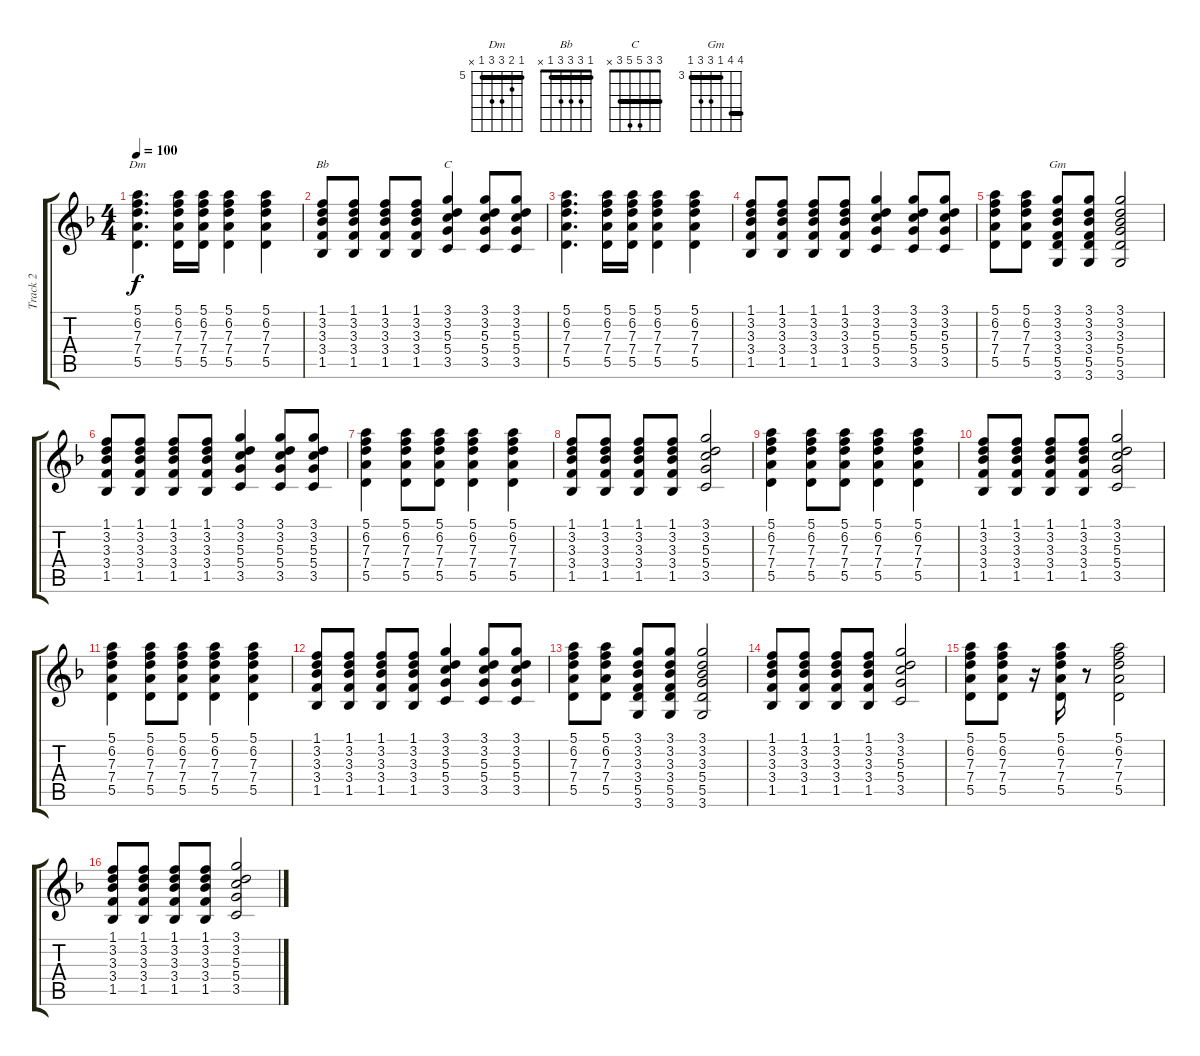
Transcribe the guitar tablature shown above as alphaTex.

\track ("Track 2" "Track 2") {instrument overdrivenguitar}
\staff {score tabs}
\tuning (E4 B3 G3 D3 A2 E2) {hide}
\chord ("Dm" 5 6 7 7 5 x) {firstfret 5 barre 5}
\chord ("Bb" 1 3 3 3 1 x) {barre 1}
\chord ("C" 3 3 5 5 3 x) {barre 3}
\chord ("Gm" 6 6 3 5 5 3) {firstfret 3 barre (3 6)}
\ts (4 4)
\tempo 100
\clef g2
\ks dminor
(5.1 6.2 7.3 7.4 5.5).4{d ch "Dm" dy f} (5.1 6.2 7.3 7.4 5.5).16 (5.1 6.2 7.3 7.4 5.5).16 (5.1 6.2 7.3 7.4 5.5).4 (5.1 6.2 7.3 7.4 5.5).4 |
(1.1 3.2 3.3 3.4 1.5).8{ch "Bb"} (1.1 3.2 3.3 3.4 1.5).8 (1.1 3.2 3.3 3.4 1.5).8 (1.1 3.2 3.3 3.4 1.5).8 (3.1 3.2 5.3 5.4 3.5).4{ch "C"} (3.1 3.2 5.3 5.4 3.5).8 (3.1 3.2 5.3 5.4 3.5).8 |
(5.1 6.2 7.3 7.4 5.5).4{d} (5.1 6.2 7.3 7.4 5.5).16 (5.1 6.2 7.3 7.4 5.5).16 (5.1 6.2 7.3 7.4 5.5).4 (5.1 6.2 7.3 7.4 5.5).4 |
(1.1 3.2 3.3 3.4 1.5).8 (1.1 3.2 3.3 3.4 1.5).8 (1.1 3.2 3.3 3.4 1.5).8 (1.1 3.2 3.3 3.4 1.5).8 (3.1 3.2 5.3 5.4 3.5).4 (3.1 3.2 5.3 5.4 3.5).8 (3.1 3.2 5.3 5.4 3.5).8 |
(5.1 6.2 7.3 7.4 5.5).8 (5.1 6.2 7.3 7.4 5.5).8 (3.1 3.2 3.3 3.4 5.5 3.6).8{ch "Gm"} (3.1 3.2 3.3 3.4 5.5 3.6).8 (3.1 3.2 3.3 5.4 5.5 3.6).2 |
(1.1 3.2 3.3 3.4 1.5).8 (1.1 3.2 3.3 3.4 1.5).8 (1.1 3.2 3.3 3.4 1.5).8 (1.1 3.2 3.3 3.4 1.5).8 (3.1 3.2 5.3 5.4 3.5).4 (3.1 3.2 5.3 5.4 3.5).8 (3.1 3.2 5.3 5.4 3.5).8 |
(5.1 6.2 7.3 7.4 5.5).4 (5.1 6.2 7.3 7.4 5.5).8 (5.1 6.2 7.3 7.4 5.5).8 (5.1 6.2 7.3 7.4 5.5).4 (5.1 6.2 7.3 7.4 5.5).4 |
(1.1 3.2 3.3 3.4 1.5).8 (1.1 3.2 3.3 3.4 1.5).8 (1.1 3.2 3.3 3.4 1.5).8 (1.1 3.2 3.3 3.4 1.5).8 (3.1 3.2 5.3 5.4 3.5).2 |
(5.1 6.2 7.3 7.4 5.5).4 (5.1 6.2 7.3 7.4 5.5).8 (5.1 6.2 7.3 7.4 5.5).8 (5.1 6.2 7.3 7.4 5.5).4 (5.1 6.2 7.3 7.4 5.5).4 |
(1.1 3.2 3.3 3.4 1.5).8 (1.1 3.2 3.3 3.4 1.5).8 (1.1 3.2 3.3 3.4 1.5).8 (1.1 3.2 3.3 3.4 1.5).8 (3.1 3.2 5.3 5.4 3.5).2 |
(5.1 6.2 7.3 7.4 5.5).4 (5.1 6.2 7.3 7.4 5.5).8 (5.1 6.2 7.3 7.4 5.5).8 (5.1 6.2 7.3 7.4 5.5).4 (5.1 6.2 7.3 7.4 5.5).4 |
(1.1 3.2 3.3 3.4 1.5).8 (1.1 3.2 3.3 3.4 1.5).8 (1.1 3.2 3.3 3.4 1.5).8 (1.1 3.2 3.3 3.4 1.5).8 (3.1 3.2 5.3 5.4 3.5).4 (3.1 3.2 5.3 5.4 3.5).8 (3.1 3.2 5.3 5.4 3.5).8 |
(5.1 6.2 7.3 7.4 5.5).8 (5.1 6.2 7.3 7.4 5.5).8 (3.1 3.2 3.3 3.4 5.5 3.6).8 (3.1 3.2 3.3 3.4 5.5 3.6).8 (3.1 3.2 3.3 5.4 5.5 3.6).2 |
(1.1 3.2 3.3 3.4 1.5).8 (1.1 3.2 3.3 3.4 1.5).8 (1.1 3.2 3.3 3.4 1.5).8 (1.1 3.2 3.3 3.4 1.5).8 (3.1 3.2 5.3 5.4 3.5).2 |
(5.1 6.2 7.3 7.4 5.5).8 (5.1 6.2 7.3 7.4 5.5).8 r.16 (5.1 6.2 7.3 7.4 5.5).16 r.8 (5.1 6.2 7.3 7.4 5.5).2 |
(1.1 3.2 3.3 3.4 1.5).8 (1.1 3.2 3.3 3.4 1.5).8 (1.1 3.2 3.3 3.4 1.5).8 (1.1 3.2 3.3 3.4 1.5).8 (3.1 3.2 5.3 5.4 3.5).2
